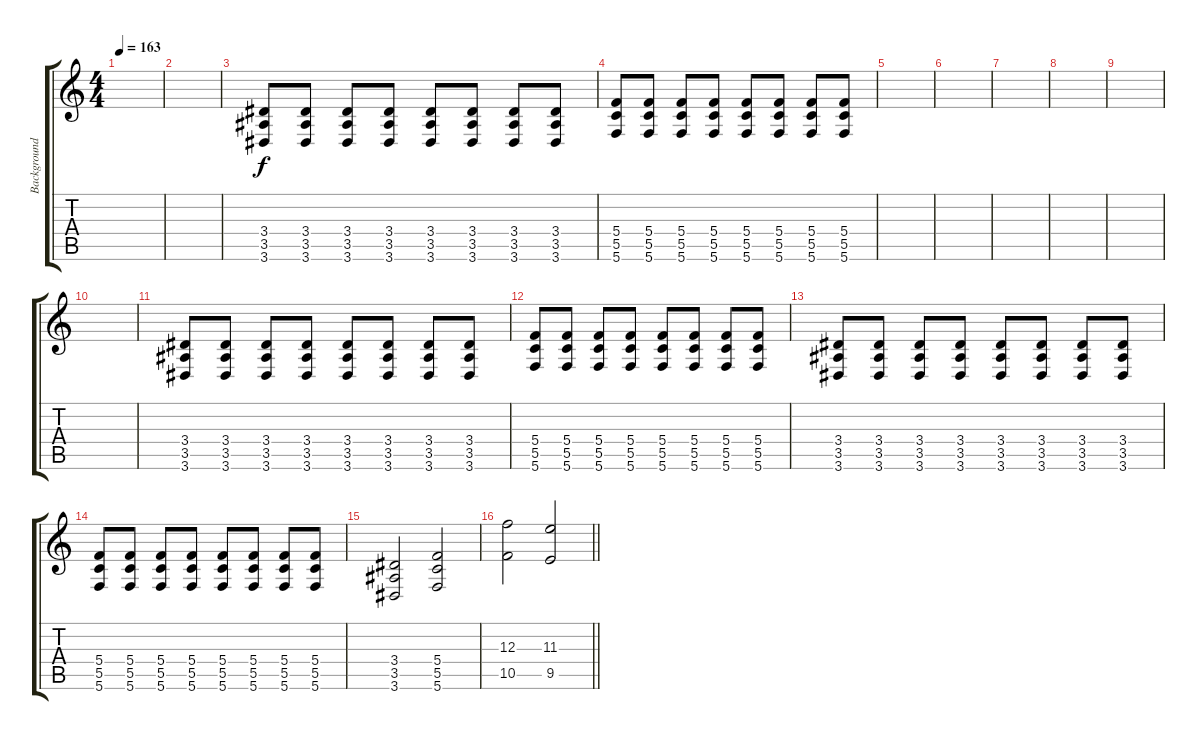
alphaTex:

\track ("Background Guitar (Dan Jacobs)" "Background") {instrument distortionguitar}
\staff {score tabs}
\tuning (D4 A3 F3 C3 G2 C2) {hide}
\ts (4 4)
\tempo 163
\clef g2
\ks c
|
|
(3.4 3.5 3.6).8 (3.4 3.5 3.6).8 (3.4 3.5 3.6).8 (3.4 3.5 3.6).8 (3.4 3.5 3.6).8 (3.4 3.5 3.6).8 (3.4 3.5 3.6).8 (3.4 3.5 3.6).8 |
(5.4 5.5 5.6).8 (5.4 5.5 5.6).8 (5.4 5.5 5.6).8 (5.4 5.5 5.6).8 (5.4 5.5 5.6).8 (5.4 5.5 5.6).8 (5.4 5.5 5.6).8 (5.4 5.5 5.6).8 |
|
|
|
|
|
|
(3.4 3.5 3.6).8 (3.4 3.5 3.6).8 (3.4 3.5 3.6).8 (3.4 3.5 3.6).8 (3.4 3.5 3.6).8 (3.4 3.5 3.6).8 (3.4 3.5 3.6).8 (3.4 3.5 3.6).8 |
(5.4 5.5 5.6).8 (5.4 5.5 5.6).8 (5.4 5.5 5.6).8 (5.4 5.5 5.6).8 (5.4 5.5 5.6).8 (5.4 5.5 5.6).8 (5.4 5.5 5.6).8 (5.4 5.5 5.6).8 |
(3.4 3.5 3.6).8 (3.4 3.5 3.6).8 (3.4 3.5 3.6).8 (3.4 3.5 3.6).8 (3.4 3.5 3.6).8 (3.4 3.5 3.6).8 (3.4 3.5 3.6).8 (3.4 3.5 3.6).8 |
(5.4 5.5 5.6).8 (5.4 5.5 5.6).8 (5.4 5.5 5.6).8 (5.4 5.5 5.6).8 (5.4 5.5 5.6).8 (5.4 5.5 5.6).8 (5.4 5.5 5.6).8 (5.4 5.5 5.6).8 |
(3.4 3.5 3.6).2 (5.4 5.5 5.6).2 |
\barLineRight lightlight
(12.3 10.5).2 (11.3 9.5).2
